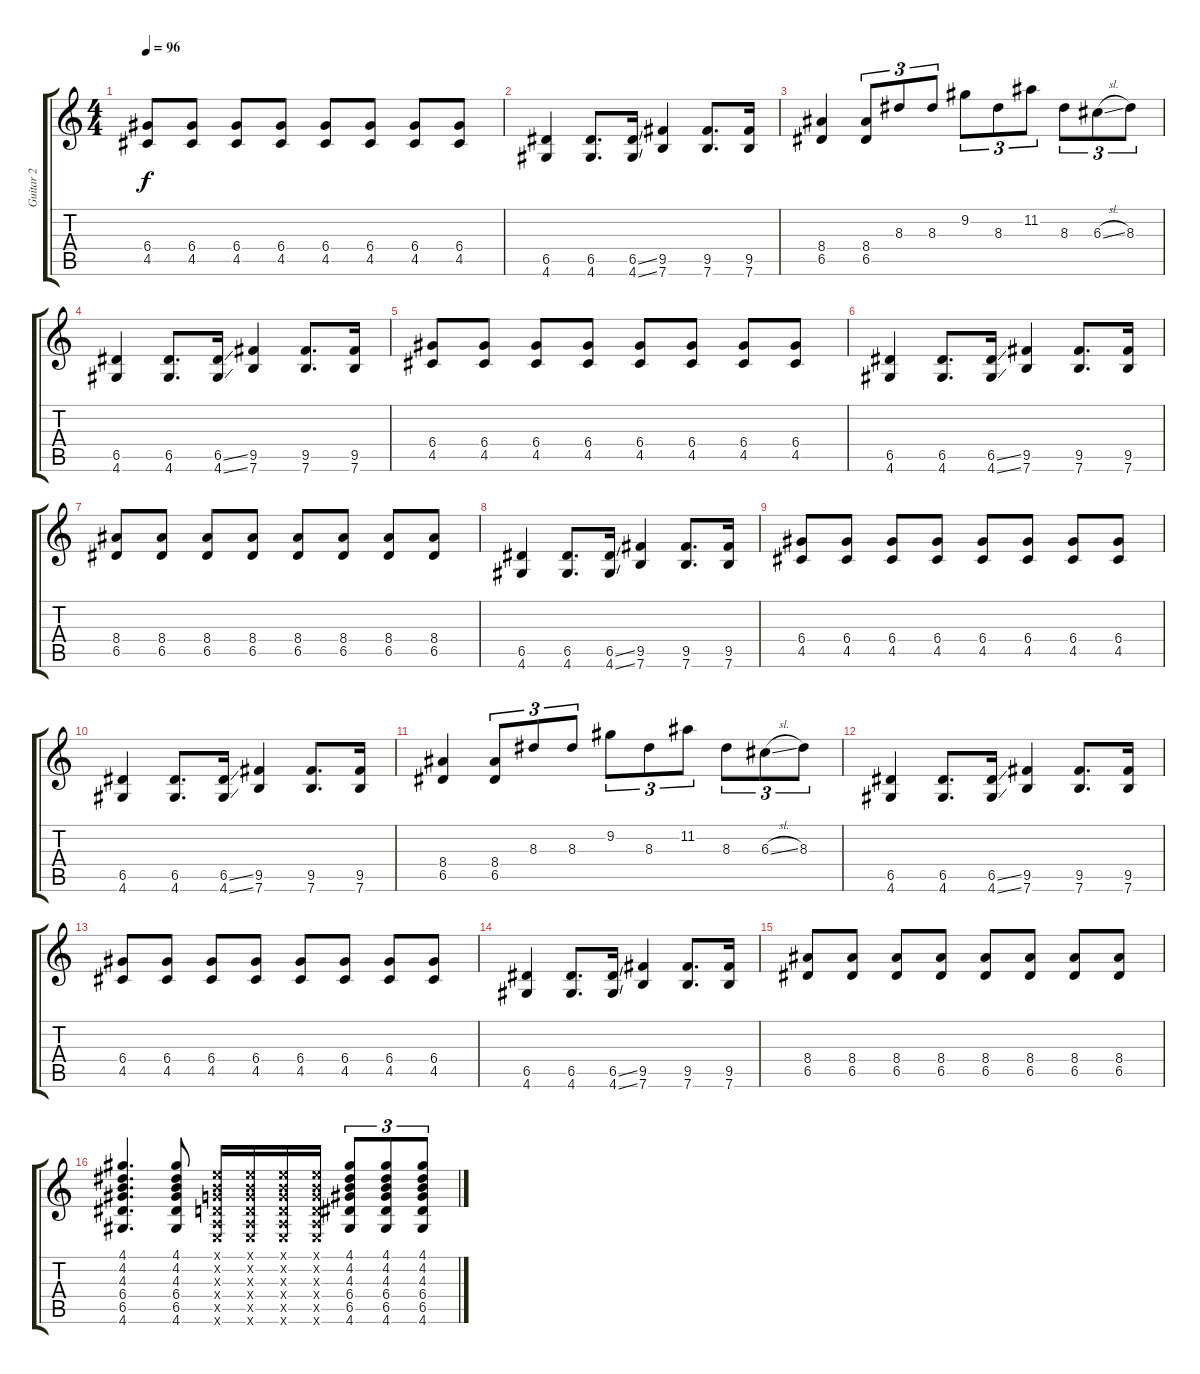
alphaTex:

\track ("Guitar 2" "Guitar 2") {instrument distortionguitar}
\staff {score tabs}
\tuning (E4 B3 G3 D3 A2 E2) {hide}
\ts (4 4)
\tempo 96
\clef g2
\ks c
(6.4 4.5).8{dy f} (6.4 4.5).8 (6.4 4.5).8 (6.4 4.5).8 (6.4 4.5).8 (6.4 4.5).8 (6.4 4.5).8 (6.4 4.5).8 |
(6.5 4.6).4 (6.5 4.6).8{d} (6.5{ss} 4.6{ss}).16 (9.5 7.6).4 (9.5 7.6).8{d} (9.5 7.6).16 |
(8.4 6.5).4 (8.4 6.5).8{tu (3 2)} 8.3.8{tu (3 2)} 8.3.8{tu (3 2)} 9.2.8{tu (3 2)} 8.3.8{tu (3 2)} 11.2.8{tu (3 2)} 8.3.8{tu (3 2)} 6.3{sl}.8{tu (3 2)} 8.3.8{tu (3 2)} |
(6.5 4.6).4 (6.5 4.6).8{d} (6.5{ss} 4.6{ss}).16 (9.5 7.6).4 (9.5 7.6).8{d} (9.5 7.6).16 |
(6.4 4.5).8 (6.4 4.5).8 (6.4 4.5).8 (6.4 4.5).8 (6.4 4.5).8 (6.4 4.5).8 (6.4 4.5).8 (6.4 4.5).8 |
(6.5 4.6).4 (6.5 4.6).8{d} (6.5{ss} 4.6{ss}).16 (9.5 7.6).4 (9.5 7.6).8{d} (9.5 7.6).16 |
(8.4 6.5).8 (8.4 6.5).8 (8.4 6.5).8 (8.4 6.5).8 (8.4 6.5).8 (8.4 6.5).8 (8.4 6.5).8 (8.4 6.5).8 |
(6.5 4.6).4 (6.5 4.6).8{d} (6.5{ss} 4.6{ss}).16 (9.5 7.6).4 (9.5 7.6).8{d} (9.5 7.6).16 |
(6.4 4.5).8 (6.4 4.5).8 (6.4 4.5).8 (6.4 4.5).8 (6.4 4.5).8 (6.4 4.5).8 (6.4 4.5).8 (6.4 4.5).8 |
(6.5 4.6).4 (6.5 4.6).8{d} (6.5{ss} 4.6{ss}).16 (9.5 7.6).4 (9.5 7.6).8{d} (9.5 7.6).16 |
(8.4 6.5).4 (8.4 6.5).8{tu (3 2)} 8.3.8{tu (3 2)} 8.3.8{tu (3 2)} 9.2.8{tu (3 2)} 8.3.8{tu (3 2)} 11.2.8{tu (3 2)} 8.3.8{tu (3 2)} 6.3{sl}.8{tu (3 2)} 8.3.8{tu (3 2)} |
(6.5 4.6).4 (6.5 4.6).8{d} (6.5{ss} 4.6{ss}).16 (9.5 7.6).4 (9.5 7.6).8{d} (9.5 7.6).16 |
(6.4 4.5).8 (6.4 4.5).8 (6.4 4.5).8 (6.4 4.5).8 (6.4 4.5).8 (6.4 4.5).8 (6.4 4.5).8 (6.4 4.5).8 |
(6.5 4.6).4 (6.5 4.6).8{d} (6.5{ss} 4.6{ss}).16 (9.5 7.6).4 (9.5 7.6).8{d} (9.5 7.6).16 |
(8.4 6.5).8 (8.4 6.5).8 (8.4 6.5).8 (8.4 6.5).8 (8.4 6.5).8 (8.4 6.5).8 (8.4 6.5).8 (8.4 6.5).8 |
(4.1 4.2 4.3 6.4 6.5 4.6).4{d} (4.1 4.2 4.3 6.4 6.5 4.6).8 (0.1{x} 0.2{x} 0.3{x} 0.4{x} 0.5{x} 0.6{x}).16 (0.1{x} 0.2{x} 0.3{x} 0.4{x} 0.5{x} 0.6{x}).16 (0.1{x} 0.2{x} 0.3{x} 0.4{x} 0.5{x} 0.6{x}).16 (0.1{x} 0.2{x} 0.3{x} 0.4{x} 0.5{x} 0.6{x}).16 (4.1 4.2 4.3 6.4 6.5 4.6).8{tu (3 2)} (4.1 4.2 4.3 6.4 6.5 4.6).8{tu (3 2)} (4.1 4.2 4.3 6.4 6.5 4.6).8{tu (3 2)}
